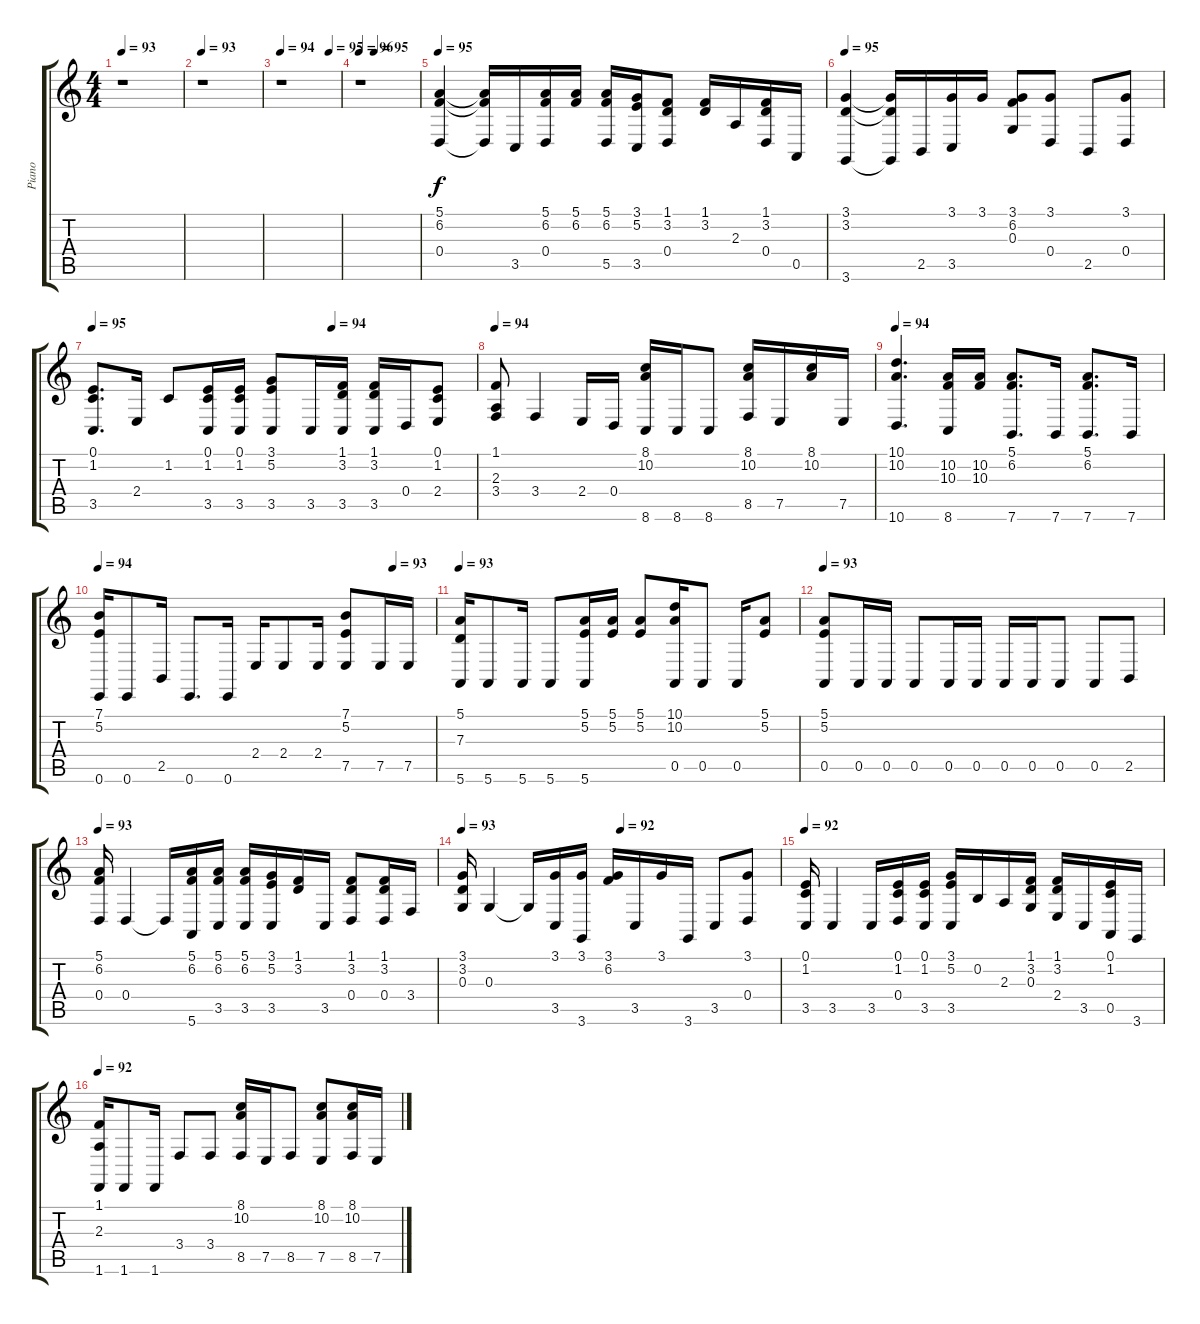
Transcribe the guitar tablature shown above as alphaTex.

\track ("Piano" "Piano") {instrument acousticgrandpiano}
\staff {score tabs}
\tuning (E4 B3 G3 D3 A2 E2) {hide}
\ts (4 4)
\tempo 93
\clef g2
\ks c
r.1{dy mf} |
\tempo 93
r.1 |
\tempo 94
\tempo (95 0.8125)
r.1 |
\tempo 96
\tempo (95 0.25)
r.1 |
\tempo 95
(5.1 6.2 0.4).4{dy f} (5.1{t} 6.2{t} 0.4{t}).16 3.5.16 (5.1 6.2 0.4).16 (5.1 6.2).16 (5.1 6.2 5.5).16 (3.1 5.2 3.5).16 (1.1 3.2 0.4).8 (1.1 3.2).16 2.3.16 (1.1 3.2 0.4).16 0.5.16 |
\tempo 95
(3.1 3.2 3.6).4 (3.1{t} 3.2{t} 3.6{t}).16 2.5.16 (3.1 3.5).16 3.1.16 (3.1 6.2 0.3).8 (3.1 0.4).8 2.5.8 (3.1 0.4).8 |
\tempo 95
\tempo (94 0.625)
(0.1 1.2 3.5).8{d} 2.4.16 1.2.8 (0.1 1.2 3.5).16 (0.1 1.2 3.5).16 (3.1 5.2 3.5).8 3.5.16 (1.1 3.2 3.5).16 (1.1 3.2 3.5).16 0.4.16 (0.1 1.2 2.4).8 |
\tempo 94
(1.1 2.3 3.4).8 3.4.4 2.4.16 0.4.16 (8.1 10.2 8.6).16 8.6.16 8.6.8 (8.1 10.2 8.5).16 7.5.16 (8.1 10.2).16 7.5.16 |
\tempo 94
(10.1 10.2 10.6).4{d} (10.2 10.3 8.6).16 (10.2 10.3).16 (5.1 6.2 7.6).8{d} 7.6.16 (5.1 6.2 7.6).8{d} 7.6.16 |
\tempo 94
\tempo (93 0.875)
(7.1 5.2 0.6).16 0.6.8 2.5.16 0.6.8{d} 0.6.16 2.4.16 2.4.8 2.4.16 (7.1 5.2 7.5).8 7.5.16 7.5.16 |
\tempo 93
(5.1 7.3 5.6).16 5.6.8 5.6.16 5.6.8 (5.1 5.2 5.6).16 (5.1 5.2).16 (5.1 5.2).8 (10.1 10.2 0.5).16 0.5.8 0.5.16 (5.1 5.2).8 |
\tempo 93
(5.1 5.2 0.5).8 0.5.16 0.5.16 0.5.8 0.5.16 0.5.16 0.5.16 0.5.16 0.5.8 0.5.8 2.5.8 |
\tempo 93
(5.1 6.2 0.4).16 0.4.4 0.4{t}.16 (5.1 6.2 5.6).16 (5.1 6.2 3.5).16 (5.1 6.2 3.5).16 (3.1 5.2 3.5).16 (1.1 3.2).16 3.5.16 (1.1 3.2 0.4).8 (1.1 3.2 0.4).16 3.4.16 |
\tempo 93
\tempo (92 0.5)
(3.1 3.2 0.3).16 0.3.4 0.3{t}.16 (3.1 3.5).16 (3.1 3.6).16 (3.1 6.2).16 3.5.16 3.1.16 3.6.16 3.5.8 (3.1 0.4).8 |
\tempo 92
(0.1 1.2 3.5).16 3.5.4 3.5.16 (0.1 1.2 0.4).16 (0.1 1.2 3.5).16 (3.1 5.2 3.5).16 0.2.16 2.3.16 (1.1 3.2 0.3).16 (1.1 3.2 2.4).16 3.5.16 (0.1 1.2 0.5).16 3.6.16 |
\tempo 92
(1.1 2.3 1.6).16 1.6.8 1.6.16 3.4.8 3.4.8 (8.1 10.2 8.5).16 7.5.16 8.5.8 (8.1 10.2 7.5).8 (8.1 10.2 8.5).16 7.5.16
